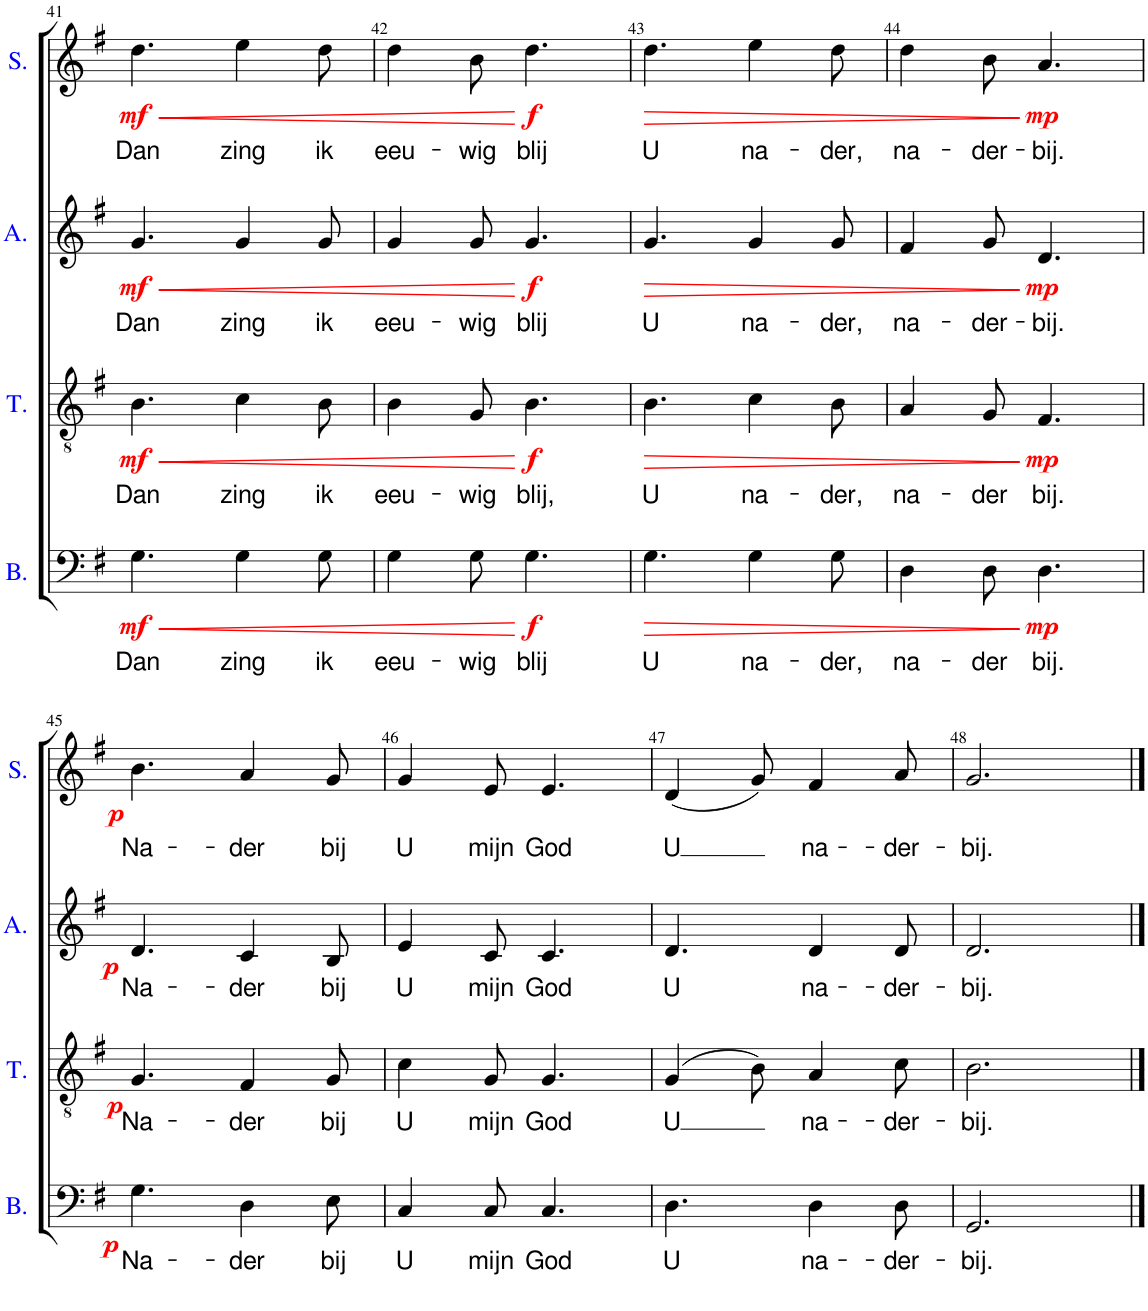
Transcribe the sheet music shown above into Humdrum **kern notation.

**kern	**text	**dynam	**kern	**text	**dynam	**kern	**text	**dynam	**kern	**text	**dynam
*part4	*part4	*part4	*part3	*part3	*part3	*part2	*part2	*part2	*part1	*part1	*part1
*staff4	*staff4	*staff4	*staff3	*staff3	*staff3	*staff2	*staff2	*staff2	*staff1	*staff1	*staff1
*I"Bass	*	*	*I"Tenor	*	*	*I"Alto	*	*	*I"Soprano	*	*
*I'B.	*	*	*I'T.	*	*	*I'A.	*	*	*I'S.	*	*
!!LO:PB:g=z
*clefF4	*	*	*clefGv2	*	*	*clefG2	*	*	*clefG2	*	*
*k[f#]	*	*	*k[f#]	*	*	*k[f#]	*	*	*k[f#]	*	*
*M6/8	*	*	*M6/8	*	*	*M6/8	*	*	*M6/8	*	*
=41	=41	=41	=41	=41	=41	=41	=41	=41	=41	=41	=41
!	!LO:LY:b	!LO:HP:b	!	!LO:LY:b	!LO:HP:b	!	!LO:LY:b	!LO:HP:b	!	!LO:LY:b	!LO:HP:b
!	!	!LO:DY:n=1:b	!	!	!LO:DY:n=1:b	!	!	!LO:DY:n=1:b	!	!	!LO:DY:n=1:b
4.G\	Dan	< mf	4.B\	Dan	< mf	4.g/	Dan	< mf	4.dd\	Dan	< mf
!	!LO:LY:b	!	!	!LO:LY:b	!	!	!LO:LY:b	!	!	!LO:LY:b	!
4G\	zing	.	4c\	zing	.	4g/	zing	.	4ee\	zing	.
!	!LO:LY:b	!	!	!LO:LY:b	!	!	!LO:LY:b	!	!	!LO:LY:b	!
8G\	ik	.	8B\	ik	.	8g/	ik	.	8dd\	ik	.
=42	=42	=42	=42	=42	=42	=42	=42	=42	=42	=42	=42
!	!LO:LY:b	!	!	!LO:LY:b	!	!	!LO:LY:b	!	!	!LO:LY:b	!
4G\	eeu-	.	4B\	eeu-	.	4g/	eeu-	.	4dd\	eeu-	.
!	!LO:LY:b	!	!	!LO:LY:b	!	!	!LO:LY:b	!	!	!LO:LY:b	!
8G\	-wig	.	8G/	-wig	.	8g/	-wig	.	8b\	-wig	.
!	!LO:LY:b	!LO:DY:n=1:b	!	!LO:LY:b	!LO:DY:n=1:b	!	!LO:LY:b	!LO:DY:n=1:b	!	!LO:LY:b	!LO:DY:n=1:b
4.G\	blij	[ f	4.B\	blij,	[ f	4.g/	blij	[ f	4.dd\	blij	[ f
=43	=43	=43	=43	=43	=43	=43	=43	=43	=43	=43	=43
!	!LO:LY:b	!LO:HP:b	!	!LO:LY:b	!LO:HP:b	!	!LO:LY:b	!LO:HP:b	!	!LO:LY:b	!LO:HP:b
4.G\	U	>	4.B\	U	>	4.g/	U	>	4.dd\	U	>
!	!LO:LY:b	!	!	!LO:LY:b	!	!	!LO:LY:b	!	!	!LO:LY:b	!
4G\	na-	.	4c\	na-	.	4g/	na-	.	4ee\	na-	.
!	!LO:LY:b	!	!	!LO:LY:b	!	!	!LO:LY:b	!	!	!LO:LY:b	!
8G\	-der,	.	8B\	-der,	.	8g/	-der,	.	8dd\	-der,	.
=44	=44	=44	=44	=44	=44	=44	=44	=44	=44	=44	=44
!	!LO:LY:b	!	!	!LO:LY:b	!	!	!LO:LY:b	!	!	!LO:LY:b	!
4D\	na-	.	4A/	na-	.	4f#/	na-	.	4dd\	na-	.
!	!LO:LY:b	!	!	!LO:LY:b	!	!	!LO:LY:b	!	!	!LO:LY:b	!
8D\	-der	.	8G/	-der	.	8g/	-der-	.	8b\	-der-	.
!	!LO:LY:b	!LO:DY:n=1:b	!	!LO:LY:b	!LO:DY:n=1:b	!	!LO:LY:b	!LO:DY:n=1:b	!	!LO:LY:b	!LO:DY:n=1:b
4.D\	bij.	] mp	4.F#/	bij.	] mp	4.d/	-bij.	] mp	4.a/	-bij.	] mp
!!LO:LB:g=z
=45	=45	=45	=45	=45	=45	=45	=45	=45	=45	=45	=45
!	!LO:LY:b	!LO:DY:b	!	!LO:LY:b	!LO:DY:b	!	!LO:LY:b	!LO:DY:b	!	!LO:LY:b	!LO:DY:b
4.G\	Na-	p	4.G/	Na-	p	4.d/	Na-	p	4.b\	Na-	p
!	!LO:LY:b	!	!	!LO:LY:b	!	!	!LO:LY:b	!	!	!LO:LY:b	!
4D\	-der	.	4F#/	-der	.	4c/	-der	.	4a/	-der	.
!	!LO:LY:b	!	!	!LO:LY:b	!	!	!LO:LY:b	!	!	!LO:LY:b	!
8E\	bij	.	8G/	bij	.	8B/	bij	.	8g/	bij	.
=46	=46	=46	=46	=46	=46	=46	=46	=46	=46	=46	=46
!	!LO:LY:b	!	!	!LO:LY:b	!	!	!LO:LY:b	!	!	!LO:LY:b	!
4C/	U	.	4c\	U	.	4e/	U	.	4g/	U	.
!	!LO:LY:b	!	!	!LO:LY:b	!	!	!LO:LY:b	!	!	!LO:LY:b	!
8C/	mijn	.	8G/	mijn	.	8c/	mijn	.	8e/	mijn	.
!	!LO:LY:b	!	!	!LO:LY:b	!	!	!LO:LY:b	!	!	!LO:LY:b	!
4.C/	God	.	4.G/	God	.	4.c/	God	.	4.e/	God	.
=47	=47	=47	=47	=47	=47	=47	=47	=47	=47	=47	=47
!	!LO:LY:b	!	!	!LO:LY:b	!	!	!LO:LY:b	!	!	!LO:LY:b	!
4.D\	U	.	(4G/	U	.	4.d/	U	.	(4d/	U	.
.	.	.	8B\)	.	.	.	.	.	8g/)	.	.
!	!LO:LY:b	!	!	!LO:LY:b	!	!	!LO:LY:b	!	!	!LO:LY:b	!
4D\	na-	.	4A/	na-	.	4d/	na-	.	4f#/	na-	.
!	!LO:LY:b	!	!	!LO:LY:b	!	!	!LO:LY:b	!	!	!LO:LY:b	!
8D\	-der-	.	8c\	-der-	.	8d/	-der-	.	8a/	-der-	.
=48	=48	=48	=48	=48	=48	=48	=48	=48	=48	=48	=48
!	!LO:LY:b	!	!	!LO:LY:b	!	!	!LO:LY:b	!	!	!LO:LY:b	!
2.GG/	-bij.	.	2.B\	-bij.	.	2.d/	-bij.	.	2.g/	-bij.	.
==	==	==	==	==	==	==	==	==	==	==	==
*-	*-	*-	*-	*-	*-	*-	*-	*-	*-	*-	*-
